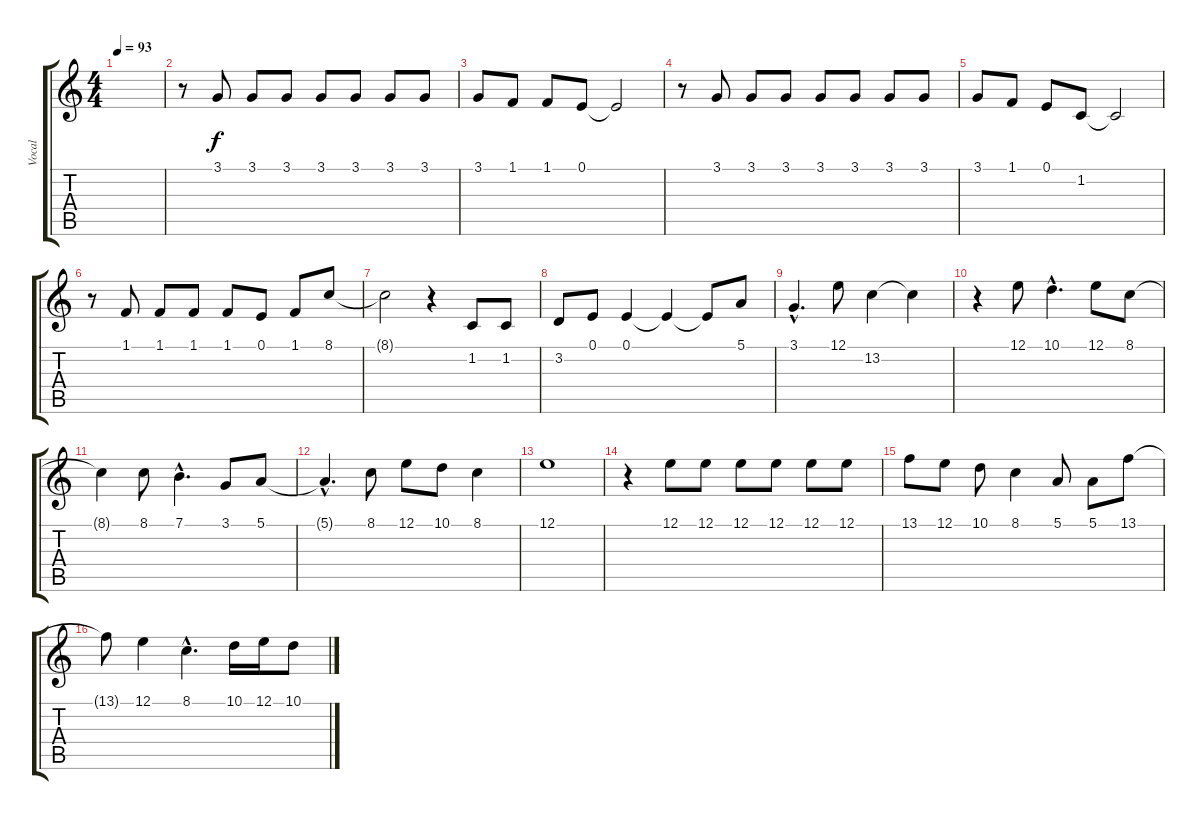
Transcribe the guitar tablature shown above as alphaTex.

\track ("Vocal" "Vocal") {instrument lead6voice}
\staff {score tabs}
\tuning (E4 B3 G3 D3 A2 E2) {hide}
\ts (4 4)
\tempo 93
\clef g2
\ks c
|
r.8 3.1.8 3.1.8 3.1.8 3.1.8 3.1.8 3.1.8 3.1.8 |
3.1.8 1.1.8 1.1.8 0.1.8 0.1{t}.2 |
r.8 3.1.8 3.1.8 3.1.8 3.1.8 3.1.8 3.1.8 3.1.8 |
3.1.8 1.1.8 0.1.8 1.2.8 1.2{t}.2 |
r.8 1.1.8 1.1.8 1.1.8 1.1.8 0.1.8 1.1.8 8.1.8 |
8.1{t}.2 r.4 1.2.8 1.2.8 |
3.2.8 0.1.8 0.1.4 0.1{t}.4 0.1{t}.8 5.1.8 |
3.1{hac}.4{d} 12.1.8 13.2.4 13.2{t}.4 |
r.4 12.1.8 10.1{hac}.4{d} 12.1.8 8.1.8 |
8.1{t}.4 8.1.8 7.1{hac}.4{d} 3.1.8 5.1.8 |
5.1{hac t}.4{d} 8.1.8 12.1.8 10.1.8 8.1.4 |
12.1.1 |
r.4 12.1.8 12.1.8 12.1.8 12.1.8 12.1.8 12.1.8 |
13.1.8 12.1.8 10.1.8 8.1.4 5.1.8 5.1.8 13.1.8 |
13.1{t}.8 12.1.4 8.1{hac}.4{d} 10.1.16 12.1.16 10.1.8
